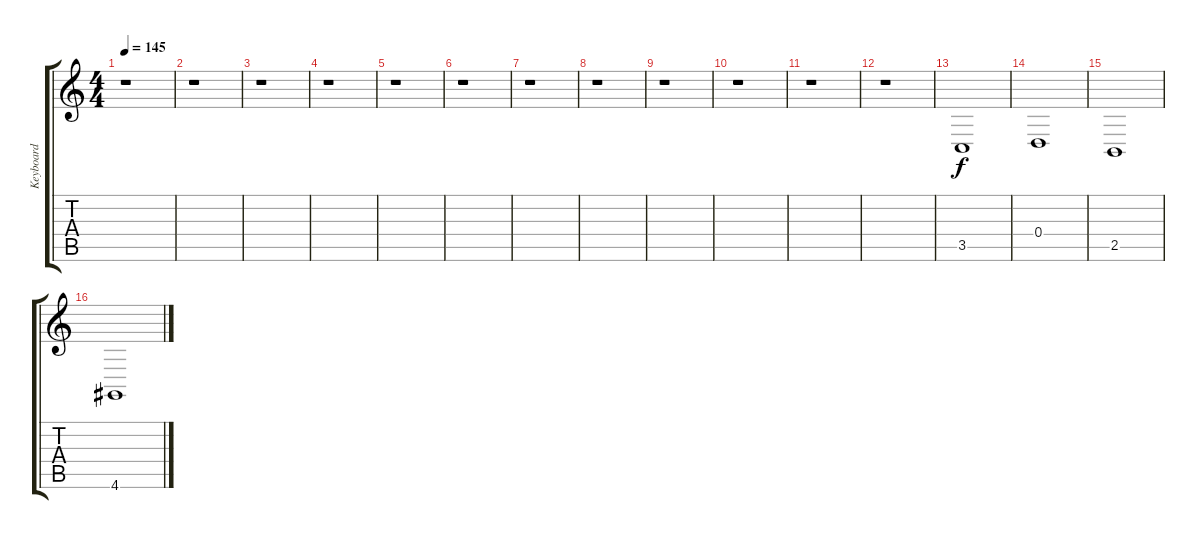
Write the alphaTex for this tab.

\track ("Keyboard" "Keyboard") {instrument lead1square}
\staff {score tabs}
\tuning (E4 B3 G3 D3 A2 E2) {hide}
\ts (4 4)
\tempo 145
\clef g2
\ks c
r.1{dy f} |
r.1 |
r.1 |
r.1 |
r.1 |
r.1 |
r.1 |
r.1 |
r.1 |
r.1 |
r.1 |
r.1 |
3.5.1 |
0.4.1 |
2.5.1 |
4.6.1
